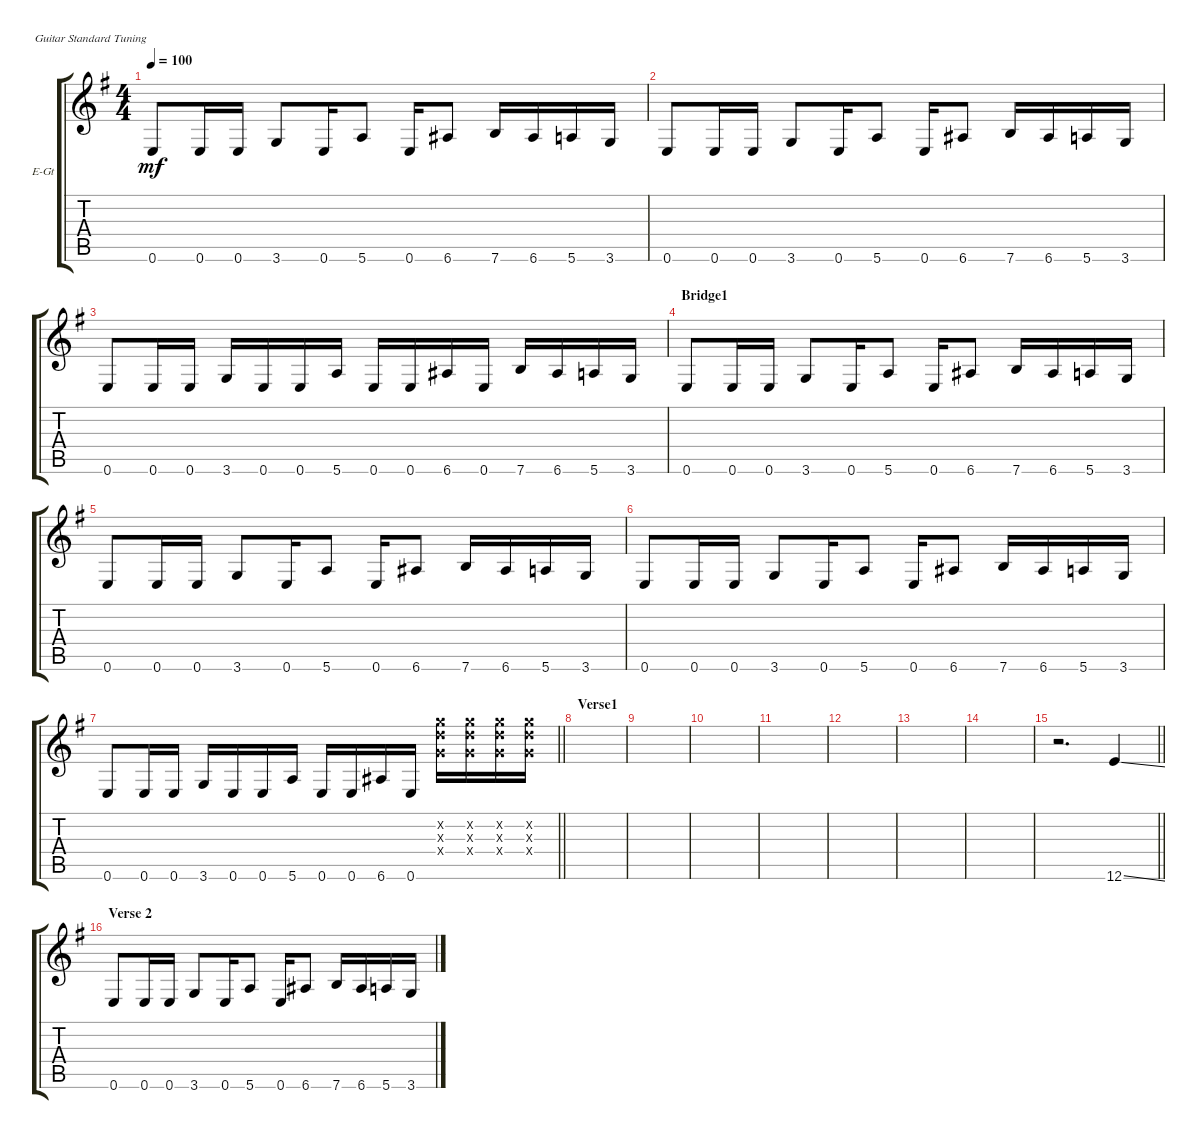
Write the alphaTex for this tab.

\bracketExtendMode groupsimilarinstruments
\firstSystemTrackNameOrientation horizontal
\otherSystemsTrackNameOrientation horizontal
\track ("guitar drive (Artur Potemkin)" "E-Gt") {instrument overdrivenguitar}
\staff {score tabs}
\tuning (E4 B3 G3 D3 A2 E2)
\ts (4 4)
\tempo 100
\clef g2
\ks eminor
0.6.8{dy mf} 0.6.16 0.6.16 3.6.8 0.6.16 5.6.8 0.6.16 6.6.8 7.6.16 6.6.16 5.6.16 3.6.16 |
0.6.8 0.6.16 0.6.16 3.6.8 0.6.16 5.6.8 0.6.16 6.6.8 7.6.16 6.6.16 5.6.16 3.6.16 |
0.6.8 0.6.16 0.6.16 3.6.16 0.6.16 0.6.16 5.6.16 0.6.16 0.6.16 6.6.16 0.6.16 7.6.16 6.6.16 5.6.16 3.6.16 |
\section ("" "Bridge1")
0.6.8 0.6.16 0.6.16 3.6.8 0.6.16 5.6.8 0.6.16 6.6.8 7.6.16 6.6.16 5.6.16 3.6.16 |
0.6.8 0.6.16 0.6.16 3.6.8 0.6.16 5.6.8 0.6.16 6.6.8 7.6.16 6.6.16 5.6.16 3.6.16 |
0.6.8 0.6.16 0.6.16 3.6.8 0.6.16 5.6.8 0.6.16 6.6.8 7.6.16 6.6.16 5.6.16 3.6.16 |
\barLineRight lightlight
0.6.8 0.6.16 0.6.16 3.6.16 0.6.16 0.6.16 5.6.16 0.6.16 0.6.16 6.6.16 0.6.16 (5.4{x} 7.3{x} 8.2{x}).16 (8.2{x} 7.3{x} 5.4{x}).16 (8.2{x} 7.3{x} 5.4{x}).16 (8.2{x} 7.3{x} 5.4{x}).16 |
\section ("" "Verse1")
|
|
|
|
|
|
|
\barLineRight lightlight
r.2{d} 12.6{ss}.4 |
\section ("" "Verse 2")
0.6.8 0.6.16 0.6.16 3.6.8 0.6.16 5.6.8 0.6.16 6.6.8 7.6.16 6.6.16 5.6.16 3.6.16
